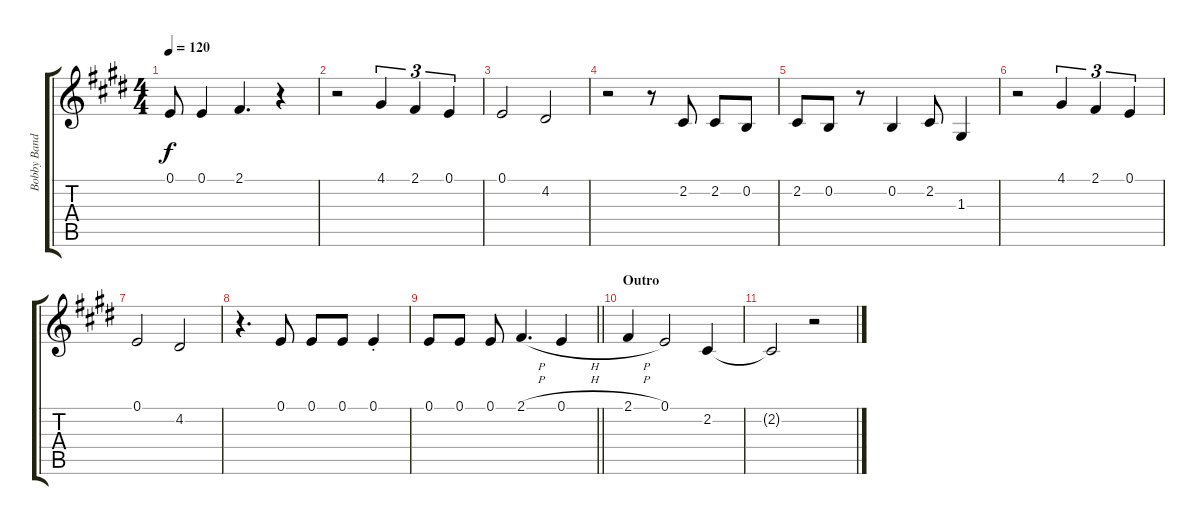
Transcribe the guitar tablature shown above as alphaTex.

\track ("Bobby Bandiera (Backing Vocals)" "Bobby Band") {instrument frenchhorn}
\staff {score tabs}
\tuning (E4 B3 G3 D3 A2 E2) {hide}
\ts (4 4)
\tempo 120
\clef g2
\ks c#minor
0.1.8{dy f} 0.1.4 2.1.4{d} r.4 |
r.2 4.1.4{tu (3 2)} 2.1.4{tu (3 2)} 0.1.4{tu (3 2)} |
0.1.2 4.2.2 |
r.2 r.8 2.2.8 2.2.8 0.2.8 |
2.2.8 0.2.8 r.8 0.2.4 2.2.8 1.3.4 |
r.2 4.1.4{tu (3 2)} 2.1.4{tu (3 2)} 0.1.4{tu (3 2)} |
0.1.2 4.2.2 |
r.4{d} 0.1.8 0.1.8 0.1.8 0.1{st}.4 |
\barLineRight lightlight
0.1.8 0.1.8 0.1.8 2.1{h}.4{d} 0.1{h}.4 |
\section ("" "Outro")
2.1{h}.4 0.1.2 2.2.4 |
2.2{t}.2 r.2
